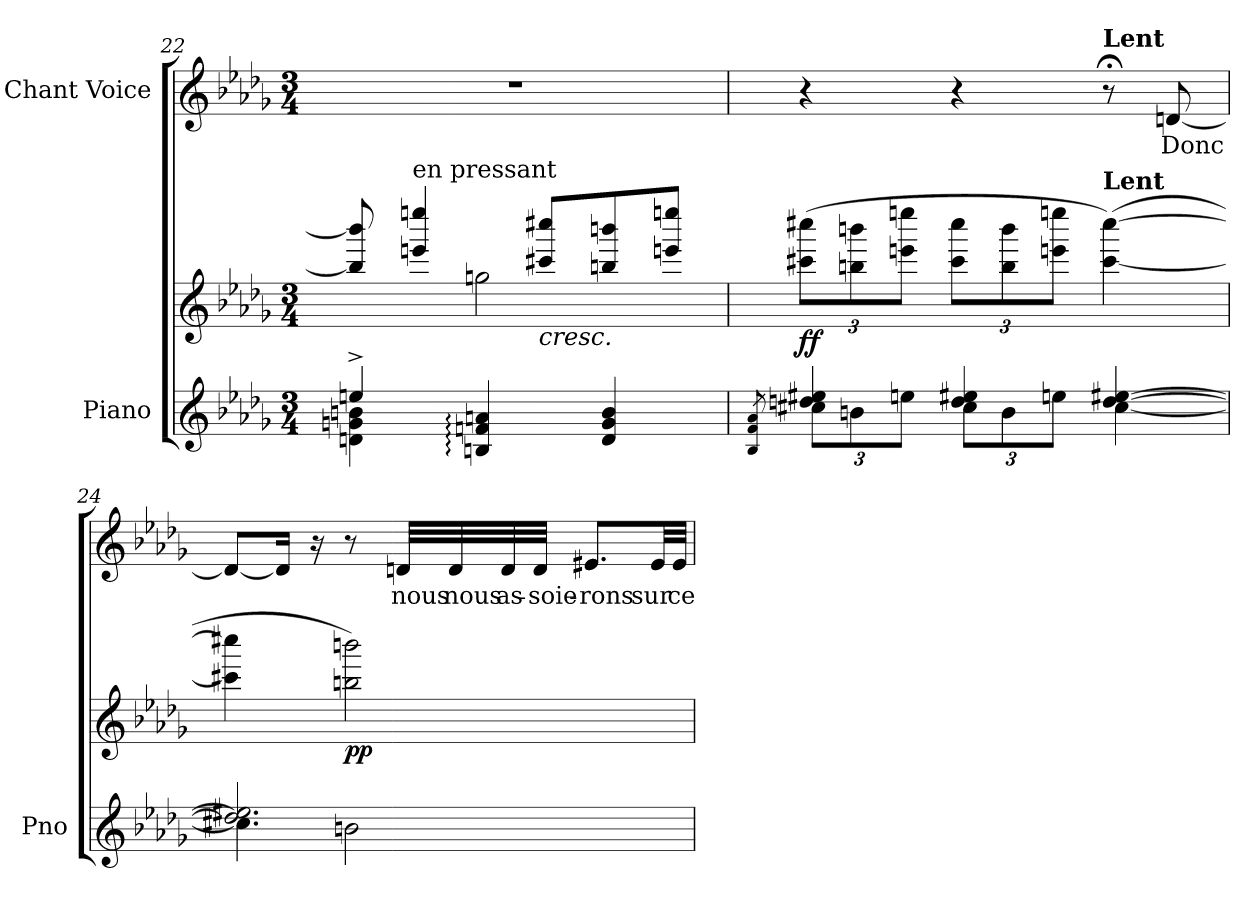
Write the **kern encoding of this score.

**kern	**kern	**dynam	**kern	**text	**dynam
*part2	*part2	*part2	*part1	*part1	*part1
*staff3	*staff2	*staff2/3	*staff1	*staff1	*staff1
*I"Piano	*	*	*I"Chant Voice	*	*
*I'Pno	*	*	*	*	*
*clefG2	*clefG2	*	*clefG2	*	*
*k[b-e-a-d-g-]	*k[b-e-a-d-g-]	*	*k[b-e-a-d-g-]	*	*
*M3/4	*M3/4	*	*M3/4	*	*
=22	=22	=22	=22	=22	=22
*^	*^	*	*^	*	*
4een^/	4dn\ 4gn\ 4bn\	8bb/] 8bbb/]	4ryy	.	2.r	8ryy	.	.
*	*	*	*	*	*MM72	*	*	*
!	!	!LO:TX:a:t=en pressant	!	!	!	!	!	!
.	.	4eeen/ 4eeeen/	.	.	.	2ryy	.	.
2ryy	4Bn/: 4fn/: 4an/:	.	2ggn\	.	.	.	.	.
!	!	!	!	!LO:HP:b	!	!	!	!
.	.	8ccc#X/ 8cccc#X/L	.	<	.	.	.	.
.	4d/ 4g/ 4b/	8bbn/ 8bbbn/	.	.	.	.	.	.
.	.	8eeen/ 8eeeen/J	.	.	.	8ryy	.	.
*	*	*v	*v	*	*	*	*	*
*	*	*	*	*v	*v	*	*
=23	=23	=23	=23	=23	=23	=23
*	*	*	*	*MM76	*	*
8qB-/ 8qf/ 8qa-/	.	.	.	.	.	.
*	*Xbrackettup	*Xbrackettup	*	*	*	*
!	!	!	!LO:DY:b	!	!	!
4ddn/ 4ee#X/	12cc#X\L	(>12ccc#X\ 12cccc#X\L	ff	4r	.	.
.	12bn\	12bbn\ 12bbbn\	.	.	.	.
.	12een\J	12eeen\ 12eeeen\J	.	.	.	.
*	*	*	*	*MM80	*	*
4dd/ 4ee#X/	12cc#\L	12ccc#\ 12cccc#\L	.	4r	.	.
.	12b\	12bb\ 12bbb\	.	.	.	.
.	12een\J	12eeen\ 12eeeen\J	.	.	.	.
!	!	!	!	!LO:TX:a:B:t=Lent	!	!
!	!	!LO:TX:a:B:t=Lent	!	!	!	!
!	!	!	!	!	!	!LO:DY:a
!	!	!	!	!	!	!LO:DY:n=1:a
[4dd/ [4ee#X/	[4cc#\	(>[4ccc#\ [4cccc#\)	.	8r;<	.	p other-dynamics
!	!	!	!	!	!LO:LY:b	!
.	.	.	.	[8dn/	Donc	.
*v	*v	*	*	*	*	*
.	.	[	.	.	.
!!LO:LB:g=z
=24	=24	=24	=24	=24	=24
*^	*	*	*	*	*
2.ddn/] 2.ee#X/]	4cc#X\]	4ccc#X\] 4cccc#X\]	.	8dn/L_	.	.
.	.	.	.	16d/Jk]	.	.
.	.	.	.	16r	.	.
!	!	!	!LO:DY:b	!	!	!
.	2bn\	2bbn\ 2bbbn\)	pp	8r	.	.
!	!	!	!	!	!LO:LY:b	!
.	.	.	.	32d/LLL	nous	.
!	!	!	!	!	!LO:LY:b	!
.	.	.	.	32d/	nous	.
!	!	!	!	!	!LO:LY:b	!
.	.	.	.	32d/	as-	.
!	!	!	!	!	!LO:LY:b	!
.	.	.	.	32d/JJJ	-soie-	.
!	!	!	!	!	!LO:LY:b	!
.	.	.	.	8.e#X/L	-rons	.
!	!	!	!	!	!LO:LY:b	!
.	.	.	.	32e#/LL	sur	.
!	!	!	!	!	!LO:LY:b	!
.	.	.	.	32e#/JJJ	ce	.
*v	*v	*	*	*	*	*
=	=	=	=	=	=
*-	*-	*-	*-	*-	*-
